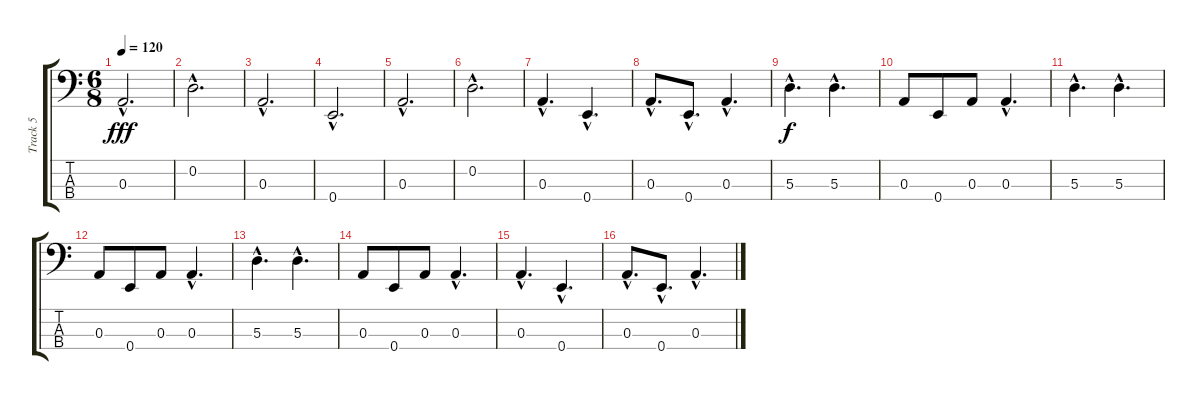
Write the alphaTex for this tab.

\track ("Track 5" "Track 5") {instrument electricbasspick}
\staff {score tabs}
\tuning (G2 D2 A1 E1) {hide}
\ts (6 8)
\tempo 120
\clef f4
\ks c
0.3{hac}.2{d dy fff} |
0.2{hac}.2{d} |
0.3{hac}.2{d} |
0.4{hac}.2{d} |
0.3{hac}.2{d} |
0.2{hac}.2{d} |
0.3{hac}.4{d} 0.4{hac}.4{d} |
0.3{hac}.8{d} 0.4{hac}.8{d} 0.3{hac}.4{d} |
5.3{hac}.4{d dy f} 5.3{hac}.4{d} |
0.3.8 0.4.8 0.3.8 0.3{hac}.4{d} |
5.3{hac}.4{d} 5.3{hac}.4{d} |
0.3.8 0.4.8 0.3.8 0.3{hac}.4{d} |
5.3{hac}.4{d} 5.3{hac}.4{d} |
0.3.8 0.4.8 0.3.8 0.3{hac}.4{d} |
0.3{hac}.4{d} 0.4{hac}.4{d} |
0.3{hac}.8{d} 0.4{hac}.8{d} 0.3{hac}.4{d}
